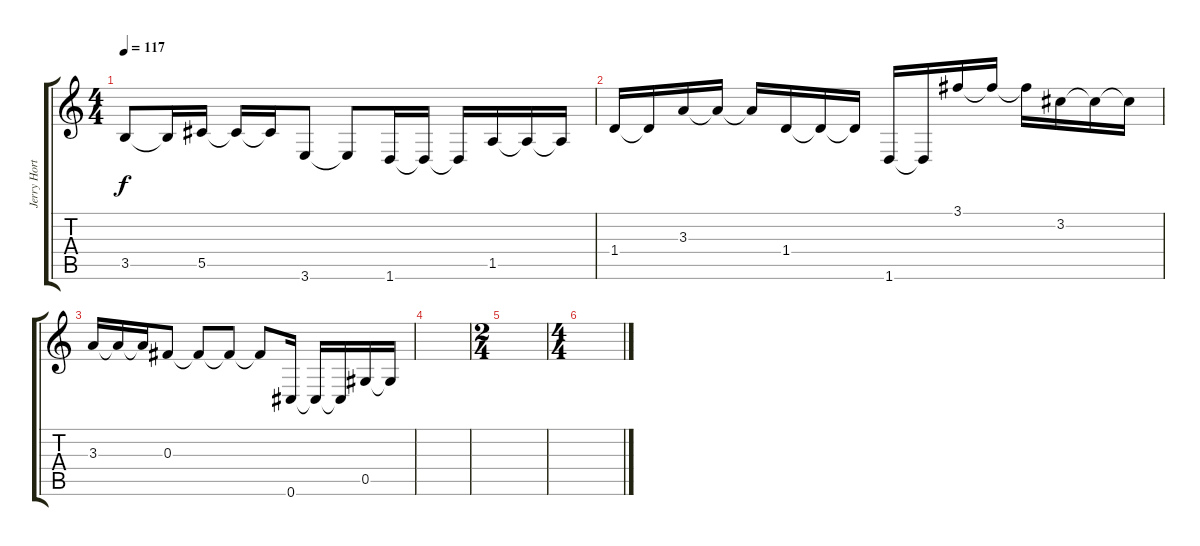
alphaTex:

\track ("Jerry Horton (Guitar Echo)" "Jerry Hort") {instrument distortionguitar}
\staff {score tabs}
\tuning (Eb4 Bb3 Gb3 Db3 Ab2 Db2) {hide}
\ts (4 4)
\tempo 117
\clef g2
\ks c
3.5.8{dy f} 3.5{t}.16 5.5.16 5.5{t}.16 5.5{t}.16 3.6.8 3.6{t}.8 1.6.16 1.6{t}.16 1.6{t}.16 1.5.16 1.5{t}.16 1.5{t}.16 |
1.4.16 1.4{t}.16 3.3.16 3.3{t}.16 3.3{t}.16 1.4.16 1.4{t}.16 1.4{t}.16 1.6.16 1.6{t}.16 3.1.16 3.1{t}.16 3.1{t}.16 3.2.16 3.2{t}.16 3.2{t}.16 |
3.3.16 3.3{t}.16 3.3{t}.16 0.3.8 0.3{t}.8 0.3{t}.8 0.3{t}.8 0.6.16 0.6{t}.16 0.6{t}.16 0.5.16 0.5{t}.16 |
|
\ts (2 4)
|
\ts (4 4)
